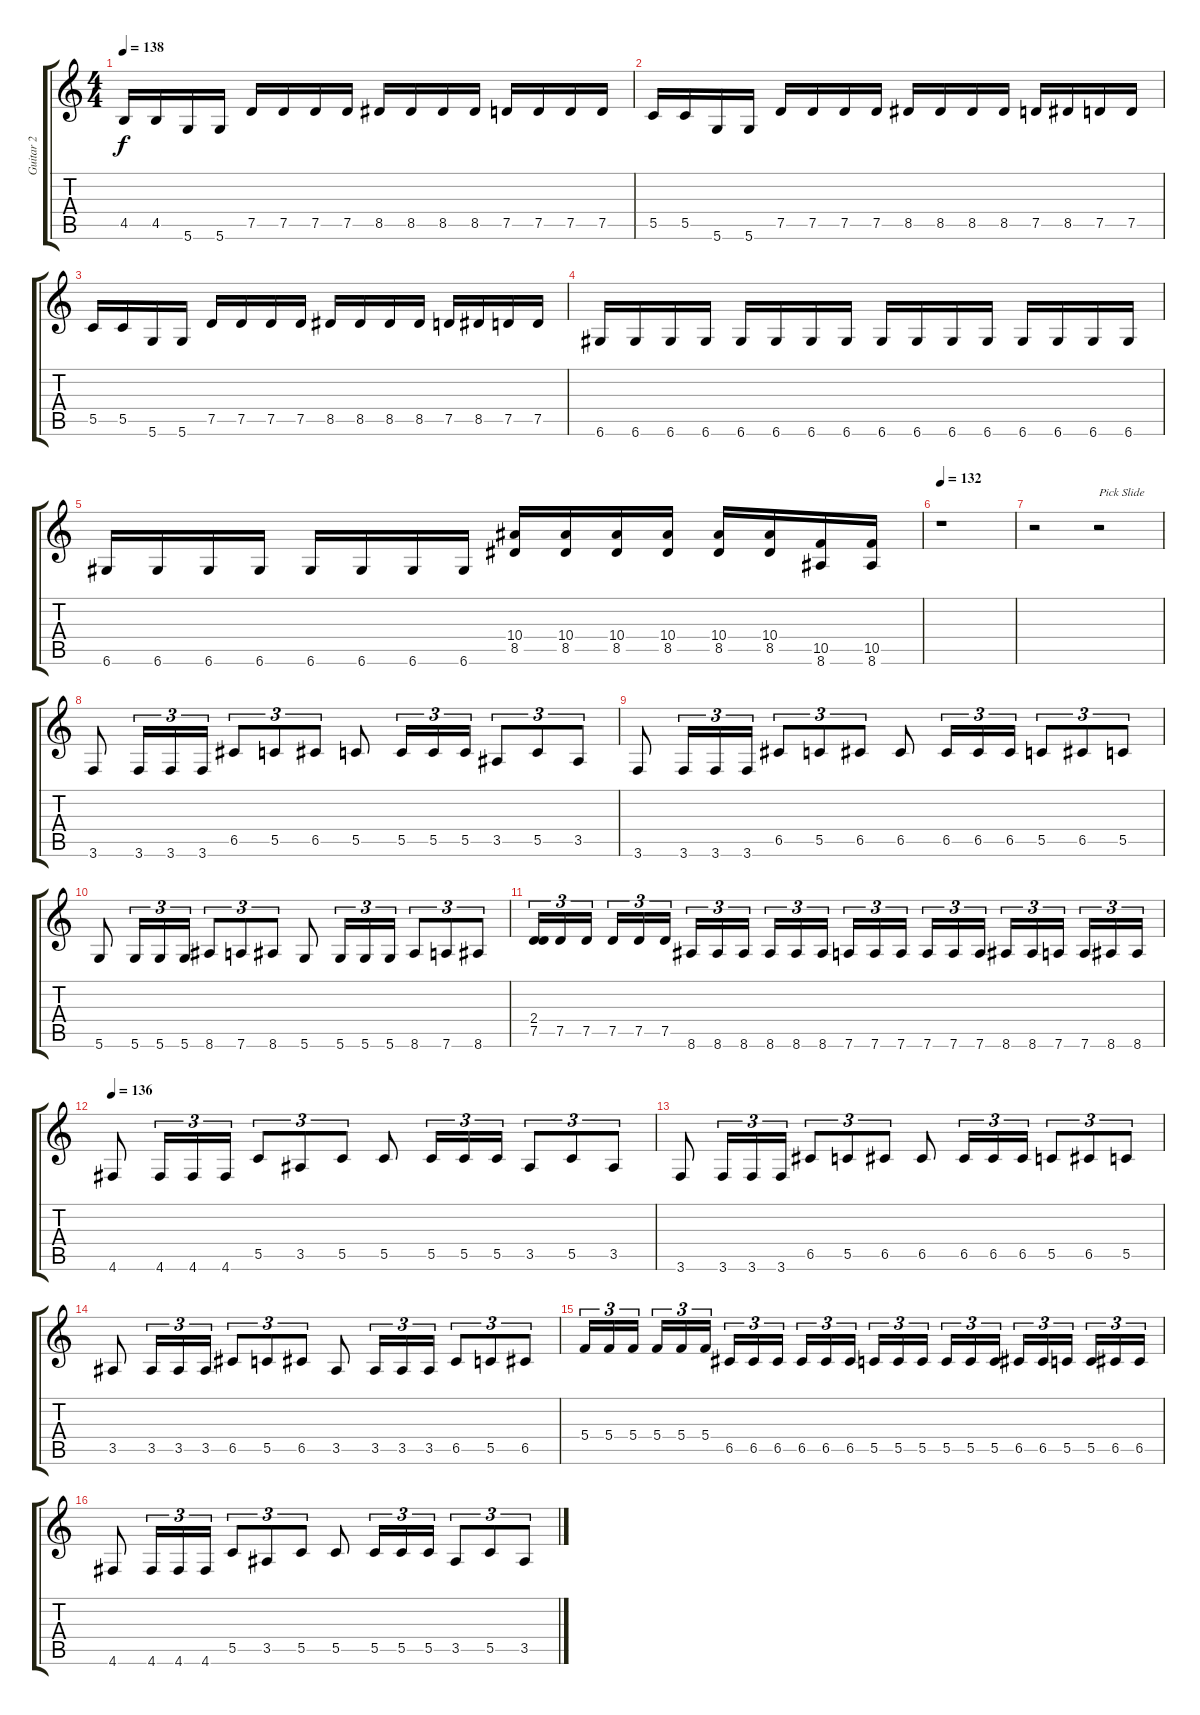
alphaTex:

\track ("Guitar 2" "Guitar 2") {instrument distortionguitar}
\staff {score tabs}
\tuning (D4 A3 F3 C3 G2 D2) {hide}
\ts (4 4)
\tempo 138
\clef g2
\ks c
4.5.16{dy f} 4.5.16 5.6.16 5.6.16 7.5.16 7.5.16 7.5.16 7.5.16 8.5.16 8.5.16 8.5.16 8.5.16 7.5.16 7.5.16 7.5.16 7.5.16 |
5.5.16 5.5.16 5.6.16 5.6.16 7.5.16 7.5.16 7.5.16 7.5.16 8.5.16 8.5.16 8.5.16 8.5.16 7.5.16 8.5.16 7.5.16 7.5.16 |
5.5.16 5.5.16 5.6.16 5.6.16 7.5.16 7.5.16 7.5.16 7.5.16 8.5.16 8.5.16 8.5.16 8.5.16 7.5.16 8.5.16 7.5.16 7.5.16 |
6.6.16 6.6.16 6.6.16 6.6.16 6.6.16 6.6.16 6.6.16 6.6.16 6.6.16 6.6.16 6.6.16 6.6.16 6.6.16 6.6.16 6.6.16 6.6.16 |
6.6.16 6.6.16 6.6.16 6.6.16 6.6.16 6.6.16 6.6.16 6.6.16 (10.4 8.5).16 (10.4 8.5).16 (10.4 8.5).16 (10.4 8.5).16 (10.4 8.5).16 (10.4 8.5).16 (10.5 8.6).16 (10.5 8.6).16 |
\tempo 132
r.1 |
r.2 r.2{txt "Pick Slide"} |
3.6.8 3.6.16{tu (3 2)} 3.6.16{tu (3 2)} 3.6.16{tu (3 2)} 6.5.8{tu (3 2)} 5.5.8{tu (3 2)} 6.5.8{tu (3 2)} 5.5.8 5.5.16{tu (3 2)} 5.5.16{tu (3 2)} 5.5.16{tu (3 2)} 3.5.8{tu (3 2)} 5.5.8{tu (3 2)} 3.5.8{tu (3 2)} |
3.6.8 3.6.16{tu (3 2)} 3.6.16{tu (3 2)} 3.6.16{tu (3 2)} 6.5.8{tu (3 2)} 5.5.8{tu (3 2)} 6.5.8{tu (3 2)} 6.5.8 6.5.16{tu (3 2)} 6.5.16{tu (3 2)} 6.5.16{tu (3 2)} 5.5.8{tu (3 2)} 6.5.8{tu (3 2)} 5.5.8{tu (3 2)} |
5.6.8 5.6.16{tu (3 2)} 5.6.16{tu (3 2)} 5.6.16{tu (3 2)} 8.6.8{tu (3 2)} 7.6.8{tu (3 2)} 8.6.8{tu (3 2)} 5.6.8 5.6.16{tu (3 2)} 5.6.16{tu (3 2)} 5.6.16{tu (3 2)} 8.6.8{tu (3 2)} 7.6.8{tu (3 2)} 8.6.8{tu (3 2)} |
(2.4 7.5).16{tu (3 2)} 7.5.16{tu (3 2)} 7.5.16{tu (3 2)} 7.5.16{tu (3 2)} 7.5.16{tu (3 2)} 7.5.16{tu (3 2)} 8.6.16{tu (3 2)} 8.6.16{tu (3 2)} 8.6.16{tu (3 2)} 8.6.16{tu (3 2)} 8.6.16{tu (3 2)} 8.6.16{tu (3 2)} 7.6.16{tu (3 2)} 7.6.16{tu (3 2)} 7.6.16{tu (3 2)} 7.6.16{tu (3 2)} 7.6.16{tu (3 2)} 7.6.16{tu (3 2)} 8.6.16{tu (3 2)} 8.6.16{tu (3 2)} 7.6.16{tu (3 2)} 7.6.16{tu (3 2)} 8.6.16{tu (3 2)} 8.6.16{tu (3 2)} |
\tempo 136
4.6.8 4.6.16{tu (3 2)} 4.6.16{tu (3 2)} 4.6.16{tu (3 2)} 5.5.8{tu (3 2)} 3.5.8{tu (3 2)} 5.5.8{tu (3 2)} 5.5.8 5.5.16{tu (3 2)} 5.5.16{tu (3 2)} 5.5.16{tu (3 2)} 3.5.8{tu (3 2)} 5.5.8{tu (3 2)} 3.5.8{tu (3 2)} |
3.6.8 3.6.16{tu (3 2)} 3.6.16{tu (3 2)} 3.6.16{tu (3 2)} 6.5.8{tu (3 2)} 5.5.8{tu (3 2)} 6.5.8{tu (3 2)} 6.5.8 6.5.16{tu (3 2)} 6.5.16{tu (3 2)} 6.5.16{tu (3 2)} 5.5.8{tu (3 2)} 6.5.8{tu (3 2)} 5.5.8{tu (3 2)} |
3.5.8 3.5.16{tu (3 2)} 3.5.16{tu (3 2)} 3.5.16{tu (3 2)} 6.5.8{tu (3 2)} 5.5.8{tu (3 2)} 6.5.8{tu (3 2)} 3.5.8 3.5.16{tu (3 2)} 3.5.16{tu (3 2)} 3.5.16{tu (3 2)} 6.5.8{tu (3 2)} 5.5.8{tu (3 2)} 6.5.8{tu (3 2)} |
5.4.16{tu (3 2)} 5.4.16{tu (3 2)} 5.4.16{tu (3 2)} 5.4.16{tu (3 2)} 5.4.16{tu (3 2)} 5.4.16{tu (3 2)} 6.5.16{tu (3 2)} 6.5.16{tu (3 2)} 6.5.16{tu (3 2)} 6.5.16{tu (3 2)} 6.5.16{tu (3 2)} 6.5.16{tu (3 2)} 5.5.16{tu (3 2)} 5.5.16{tu (3 2)} 5.5.16{tu (3 2)} 5.5.16{tu (3 2)} 5.5.16{tu (3 2)} 5.5.16{tu (3 2)} 6.5.16{tu (3 2)} 6.5.16{tu (3 2)} 5.5.16{tu (3 2)} 5.5.16{tu (3 2)} 6.5.16{tu (3 2)} 6.5.16{tu (3 2)} |
4.6.8 4.6.16{tu (3 2)} 4.6.16{tu (3 2)} 4.6.16{tu (3 2)} 5.5.8{tu (3 2)} 3.5.8{tu (3 2)} 5.5.8{tu (3 2)} 5.5.8 5.5.16{tu (3 2)} 5.5.16{tu (3 2)} 5.5.16{tu (3 2)} 3.5.8{tu (3 2)} 5.5.8{tu (3 2)} 3.5.8{tu (3 2)}
